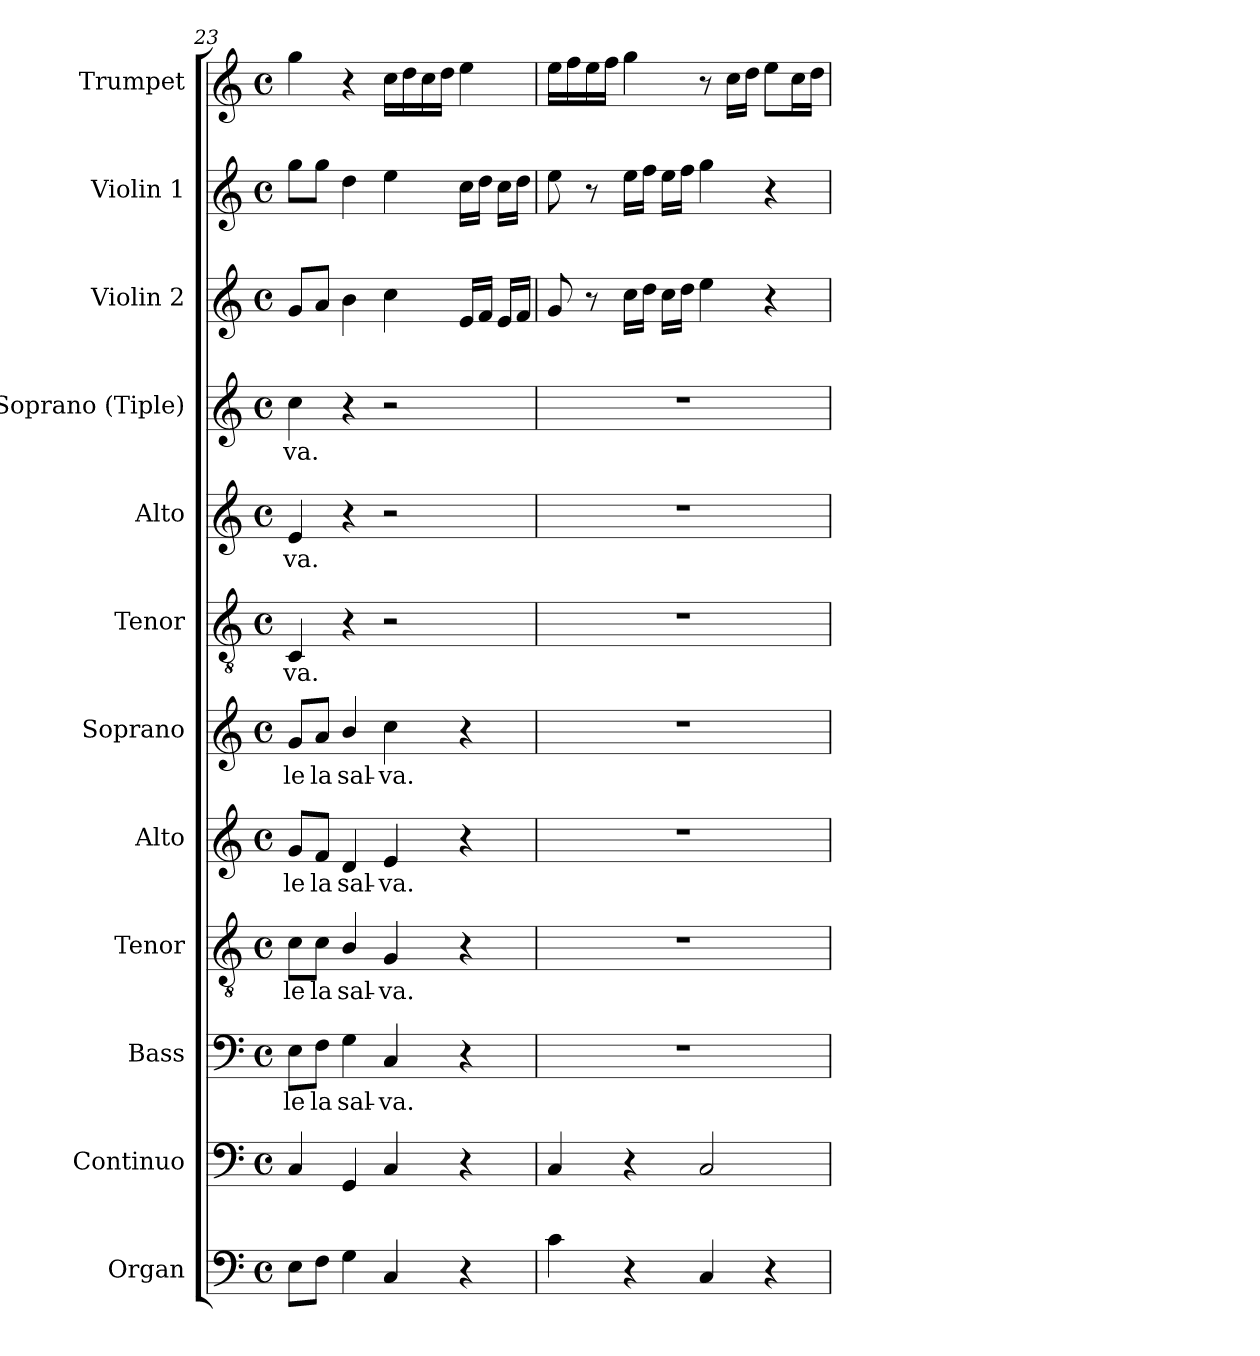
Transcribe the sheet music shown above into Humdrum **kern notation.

**kern	**kern	**kern	**text	**kern	**text	**kern	**text	**kern	**text	**kern	**text	**kern	**text	**kern	**text	**kern	**kern	**kern
*part12	*part11	*part10	*part10	*part9	*part9	*part8	*part8	*part7	*part7	*part6	*part6	*part5	*part5	*part4	*part4	*part3	*part2	*part1
*staff12	*staff11	*staff10	*staff10	*staff9	*staff9	*staff8	*staff8	*staff7	*staff7	*staff6	*staff6	*staff5	*staff5	*staff4	*staff4	*staff3	*staff2	*staff1
*I"Organ	*I"Continuo	*I"Bass	*	*I"Tenor	*	*I"Alto	*	*I"Soprano	*	*I"Tenor	*	*I"Alto	*	*I"Soprano (Tiple)	*	*I"Violin 2	*I"Violin 1	*I"Trumpet
*I'Org.	*I'Cont.	*I'B.	*	*I'T.	*	*I'A.	*	*I'S.	*	*I'T.	*	*I'A.	*	*I'S.	*	*I'Vln. 2	*I'Vln. 1	*I'Tpt.
*clefF4	*clefF4	*clefF4	*	*clefGv2	*	*clefG2	*	*clefG2	*	*clefGv2	*	*clefG2	*	*clefG2	*	*clefG2	*clefG2	*clefG2
*	*	*	*	*ITrd7c12	*	*	*	*	*	*ITrd7c12	*	*	*	*	*	*	*	*
*k[]	*k[]	*k[]	*	*k[]	*	*k[]	*	*k[]	*	*k[]	*	*k[]	*	*k[]	*	*k[]	*k[]	*k[]
*C:	*C:	*C:	*	*C:	*	*C:	*	*C:	*	*C:	*	*C:	*	*C:	*	*C:	*C:	*C:
*M4/4	*M4/4	*M4/4	*	*M4/4	*	*M4/4	*	*M4/4	*	*M4/4	*	*M4/4	*	*M4/4	*	*M4/4	*M4/4	*M4/4
*met(c)	*met(c)	*met(c)	*	*met(c)	*	*met(c)	*	*met(c)	*	*met(c)	*	*met(c)	*	*met(c)	*	*met(c)	*met(c)	*met(c)
=23	=23	=23	=23	=23	=23	=23	=23	=23	=23	=23	=23	=23	=23	=23	=23	=23	=23	=23
!	!	!	!LO:LY:b:color=#000000	!	!	!	!	!	!	!	!	!	!	!	!	!	!	!
!	!	!	!	!	!LO:LY:b:color=#000000	!	!	!	!	!	!	!	!	!	!	!	!	!
!	!	!	!	!	!	!	!LO:LY:b:color=#000000	!	!	!	!	!	!	!	!	!	!	!
!	!	!	!	!	!	!	!	!	!LO:LY:b:color=#000000	!	!	!	!	!	!	!	!	!
!	!	!	!	!	!	!	!	!	!	!	!LO:LY:b:color=#000000	!	!	!	!	!	!	!
!	!	!	!	!	!	!	!	!	!	!	!	!	!LO:LY:b:color=#000000	!	!	!	!	!
!	!	!	!	!	!	!	!	!	!	!	!	!	!	!	!LO:LY:b:color=#000000	!	!	!
8Ei\L	4Ci/	8Ei\L	-le	8Ci\L	-le	8gi/L	-le	8gi/L	-le	4CCi/	-va.	4ei/	-va.	4cci\	-va.	8gi/L	8ggi\L	4ggi\
!	!	!	!LO:LY:b:color=#000000	!	!	!	!	!	!	!	!	!	!	!	!	!	!	!
!	!	!	!	!	!LO:LY:b:color=#000000	!	!	!	!	!	!	!	!	!	!	!	!	!
!	!	!	!	!	!	!	!LO:LY:b:color=#000000	!	!	!	!	!	!	!	!	!	!	!
!	!	!	!	!	!	!	!	!	!LO:LY:b:color=#000000	!	!	!	!	!	!	!	!	!
8Fi\J	.	8Fi\J	la	8Ci\J	la	8fi/J	la	8ai/J	la	.	.	.	.	.	.	8ai/J	8ggi\J	.
!	!	!	!LO:LY:b:color=#000000	!	!	!	!	!	!	!	!	!	!	!	!	!	!	!
!	!	!	!	!	!LO:LY:b:color=#000000	!	!	!	!	!	!	!	!	!	!	!	!	!
!	!	!	!	!	!	!	!LO:LY:b:color=#000000	!	!	!	!	!	!	!	!	!	!	!
!	!	!	!	!	!	!	!	!	!LO:LY:b:color=#000000	!	!	!	!	!	!	!	!	!
4Gi\	4GGi/	4Gi\	sal-	4BBi/	sal-	4di/	sal-	4bi/	sal-	4r	.	4r	.	4r	.	4bi\	4ddi\	4r
!	!	!	!LO:LY:b:color=#000000	!	!	!	!	!	!	!	!	!	!	!	!	!	!	!
!	!	!	!	!	!LO:LY:b:color=#000000	!	!	!	!	!	!	!	!	!	!	!	!	!
!	!	!	!	!	!	!	!LO:LY:b:color=#000000	!	!	!	!	!	!	!	!	!	!	!
!	!	!	!	!	!	!	!	!	!LO:LY:b:color=#000000	!	!	!	!	!	!	!	!	!
4Ci/	4Ci/	4Ci/	-va.	4GGi/	-va.	4ei/	-va.	4cci\	-va.	2r	.	2r	.	2r	.	4cci\	4eei\	16cci\LL
.	.	.	.	.	.	.	.	.	.	.	.	.	.	.	.	.	.	16ddi\
.	.	.	.	.	.	.	.	.	.	.	.	.	.	.	.	.	.	16cci\
.	.	.	.	.	.	.	.	.	.	.	.	.	.	.	.	.	.	16ddi\JJ
4r	4r	4r	.	4r	.	4r	.	4r	.	.	.	.	.	.	.	16ei/LL	16cci\LL	4eei\
.	.	.	.	.	.	.	.	.	.	.	.	.	.	.	.	16fi/JJ	16ddi\JJ	.
.	.	.	.	.	.	.	.	.	.	.	.	.	.	.	.	16ei/LL	16cci\LL	.
.	.	.	.	.	.	.	.	.	.	.	.	.	.	.	.	16fi/JJ	16ddi\JJ	.
!!LO:PB:g=z
=24	=24	=24	=24	=24	=24	=24	=24	=24	=24	=24	=24	=24	=24	=24	=24	=24	=24	=24
4ci\	4Ci/	1r	.	1r	.	1r	.	1r	.	1r	.	1r	.	1r	.	8gi/	8eei\	16eei\LL
.	.	.	.	.	.	.	.	.	.	.	.	.	.	.	.	.	.	16ffi\
.	.	.	.	.	.	.	.	.	.	.	.	.	.	.	.	8r	8r	16eei\
.	.	.	.	.	.	.	.	.	.	.	.	.	.	.	.	.	.	16ffi\JJ
4r	4r	.	.	.	.	.	.	.	.	.	.	.	.	.	.	16cci\LL	16eei\LL	4ggi\
.	.	.	.	.	.	.	.	.	.	.	.	.	.	.	.	16ddi\JJ	16ffi\JJ	.
.	.	.	.	.	.	.	.	.	.	.	.	.	.	.	.	16cci\LL	16eei\LL	.
.	.	.	.	.	.	.	.	.	.	.	.	.	.	.	.	16ddi\JJ	16ffi\JJ	.
4Ci/	2Ci/	.	.	.	.	.	.	.	.	.	.	.	.	.	.	4eei\	4ggi\	8r
.	.	.	.	.	.	.	.	.	.	.	.	.	.	.	.	.	.	16cci\LL
.	.	.	.	.	.	.	.	.	.	.	.	.	.	.	.	.	.	16ddi\JJ
4r	.	.	.	.	.	.	.	.	.	.	.	.	.	.	.	4r	4r	8eei\L
.	.	.	.	.	.	.	.	.	.	.	.	.	.	.	.	.	.	16cci\L
.	.	.	.	.	.	.	.	.	.	.	.	.	.	.	.	.	.	16ddi\JJ
=	=	=	=	=	=	=	=	=	=	=	=	=	=	=	=	=	=	=
*-	*-	*-	*-	*-	*-	*-	*-	*-	*-	*-	*-	*-	*-	*-	*-	*-	*-	*-
